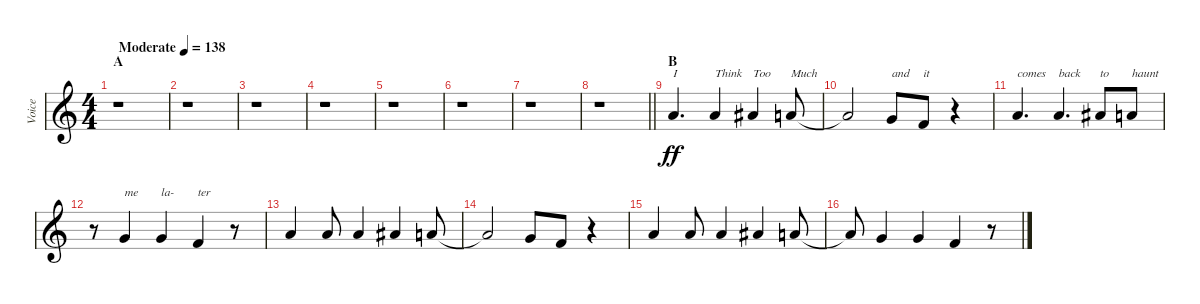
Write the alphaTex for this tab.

\track ("Voice" "Voice") {instrument synthvoice}
\staff {score}
\tuning (E4 B3 G3 D3 A2 E2) {hide}
\ts (4 4)
\section ("" "A")
\tempo (138 "Moderate")
\clef g2
\ks c
r.1{dy ff instrument synthvoice} |
r.1 |
r.1 |
r.1 |
r.1 |
r.1 |
r.1 |
\barLineRight lightlight
r.1 |
\section ("" "B")
5.1.4{d txt "I"} 5.1.4{txt "Think"} 6.1.4{txt "Too"} 5.1.8{txt "Much"} |
5.1{t}.2 3.1.8{txt "and"} 1.1.8{txt "it"} r.4 |
5.1.4{d txt "comes"} 5.1.4{d txt "back"} 6.1.8{txt "to"} 10.2.8{txt "haunt"} |
r.8 3.1.4{txt "me"} 3.1.4{txt "la-"} 1.1.4{txt "ter"} r.8 |
5.1.4 5.1.8 5.1.4 6.1.4 5.1.8 |
5.1{t}.2 3.1.8 1.1.8 r.4 |
5.1.4 5.1.8 5.1.4 6.1.4 5.1.8 |
5.1{t}.8 3.1.4 3.1.4 1.1.4 r.8
